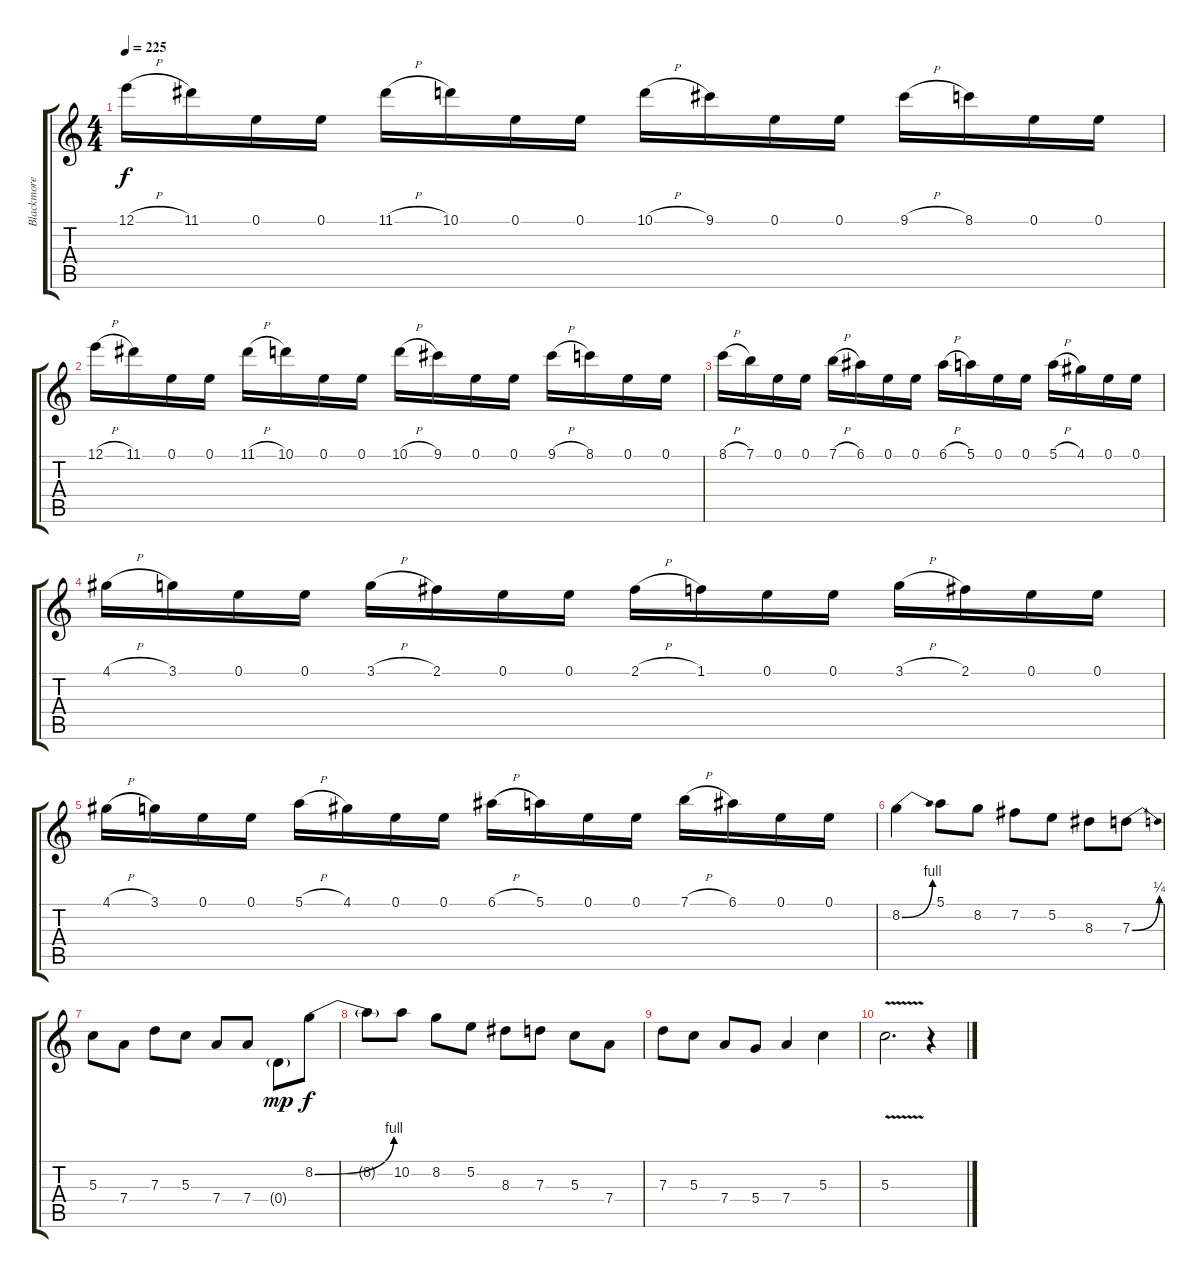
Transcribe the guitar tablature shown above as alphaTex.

\track ("Blackmore " "Blackmore ") {instrument overdrivenguitar}
\staff {score tabs}
\tuning (E4 B3 G3 D3 A2 E2) {hide}
\ts (4 4)
\tempo 225
\clef g2
\ks c
12.1{h}.16{dy f} 11.1.16 0.1.16 0.1.16 11.1{h}.16 10.1.16 0.1.16 0.1.16 10.1{h}.16 9.1.16 0.1.16 0.1.16 9.1{h}.16 8.1.16 0.1.16 0.1.16 |
12.1{h}.16 11.1.16 0.1.16 0.1.16 11.1{h}.16 10.1.16 0.1.16 0.1.16 10.1{h}.16 9.1.16 0.1.16 0.1.16 9.1{h}.16 8.1.16 0.1.16 0.1.16 |
8.1{h}.16 7.1.16 0.1.16 0.1.16 7.1{h}.16 6.1.16 0.1.16 0.1.16 6.1{h}.16 5.1.16 0.1.16 0.1.16 5.1{h}.16 4.1.16 0.1.16 0.1.16 |
4.1{h}.16 3.1.16 0.1.16 0.1.16 3.1{h}.16 2.1.16 0.1.16 0.1.16 2.1{h}.16 1.1.16 0.1.16 0.1.16 3.1{h}.16 2.1.16 0.1.16 0.1.16 |
4.1{h}.16 3.1.16 0.1.16 0.1.16 5.1{h}.16 4.1.16 0.1.16 0.1.16 6.1{h}.16 5.1.16 0.1.16 0.1.16 7.1{h}.16 6.1.16 0.1.16 0.1.16 |
8.2{be (bend 0 0 60 4)}.4 5.1.8 8.2.8 7.2.8 5.2.8 8.3.8 7.3{be (bend 0 0 60 1)}.8 |
5.3.8 7.4.8 7.3.8 5.3.8 7.4.8 7.4.8 0.4{g}.8{dy mp} 8.2{be (bend 0 0 60 4)}.8{dy f} |
8.2{t}.8 10.2.8 8.2.8 5.2.8 8.3.8 7.3.8 5.3.8 7.4.8 |
7.3.8 5.3.8 7.4.8 5.4.8 7.4.4 5.3.4 |
5.3{v}.2{d} r.4
